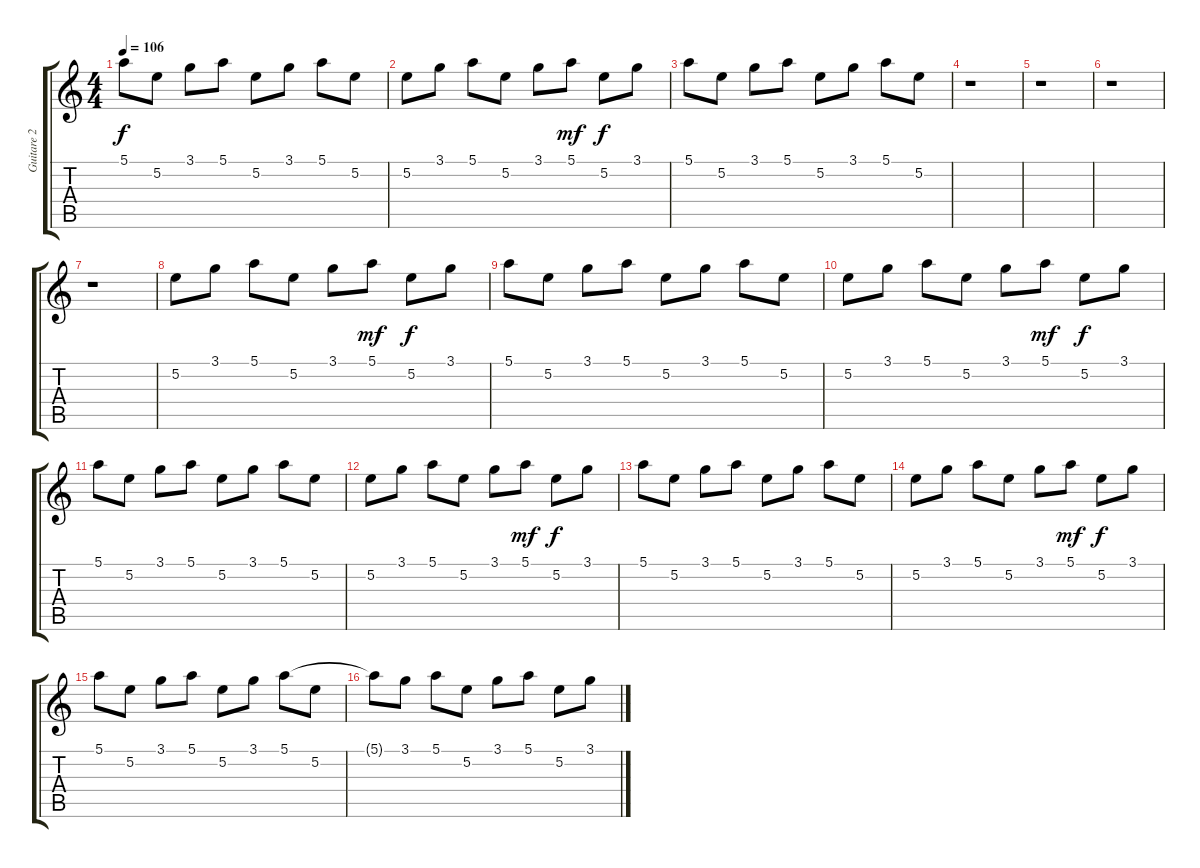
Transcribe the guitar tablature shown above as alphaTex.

\track ("Guitare 2" "Guitare 2") {instrument electricguitarclean}
\staff {score tabs}
\tuning (E4 B3 G3 D3 A2 E2) {hide}
\ts (4 4)
\tempo 106
\clef g2
\ks c
5.1.8{dy f} 5.2.8 3.1.8 5.1.8 5.2.8 3.1.8 5.1.8 5.2.8 |
5.2.8 3.1.8 5.1.8 5.2.8 3.1.8 5.1.8{dy mf} 5.2.8{dy f} 3.1.8 |
5.1.8 5.2.8 3.1.8 5.1.8 5.2.8 3.1.8 5.1.8 5.2.8 |
r.1 |
r.1 |
r.1 |
r.1 |
5.2.8 3.1.8 5.1.8 5.2.8 3.1.8 5.1.8{dy mf} 5.2.8{dy f} 3.1.8 |
5.1.8 5.2.8 3.1.8 5.1.8 5.2.8 3.1.8 5.1.8 5.2.8 |
5.2.8 3.1.8 5.1.8 5.2.8 3.1.8 5.1.8{dy mf} 5.2.8{dy f} 3.1.8 |
5.1.8 5.2.8 3.1.8 5.1.8 5.2.8 3.1.8 5.1.8 5.2.8 |
5.2.8 3.1.8 5.1.8 5.2.8 3.1.8 5.1.8{dy mf} 5.2.8{dy f} 3.1.8 |
5.1.8 5.2.8 3.1.8 5.1.8 5.2.8 3.1.8 5.1.8 5.2.8 |
5.2.8 3.1.8 5.1.8 5.2.8 3.1.8 5.1.8{dy mf} 5.2.8{dy f} 3.1.8 |
5.1.8 5.2.8 3.1.8 5.1.8 5.2.8 3.1.8 5.1.8 5.2.8 |
5.1{t}.8 3.1.8 5.1.8 5.2.8 3.1.8 5.1.8 5.2.8 3.1.8
